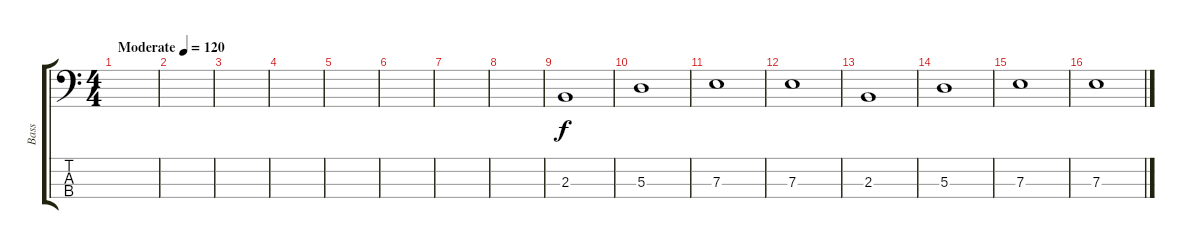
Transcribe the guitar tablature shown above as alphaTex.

\track ("Bass" "Bass") {instrument electricbassfinger}
\staff {score tabs}
\tuning (G2 D2 A1 E1) {hide}
\ts (4 4)
\tempo (120 "Moderate")
\clef f4
\ks c
|
|
|
|
|
|
|
|
2.3.1 |
5.3.1 |
7.3.1 |
7.3.1 |
2.3.1 |
5.3.1 |
7.3.1 |
7.3.1
